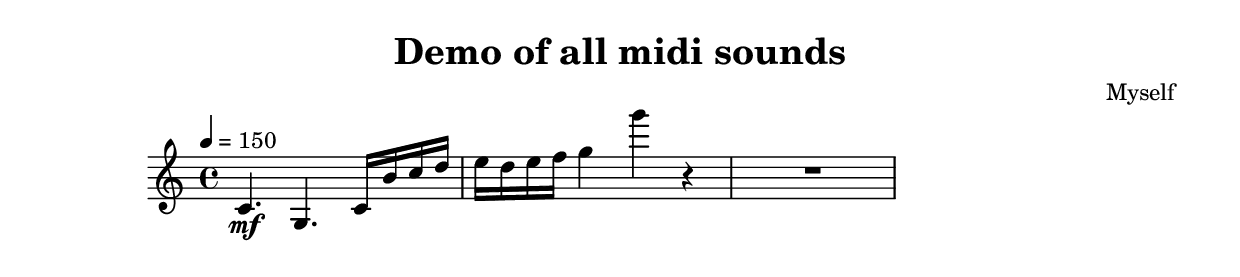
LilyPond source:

%% Do not edit this file; it is auto-generated from LSR http://lsr.dsi.unimi.it
%% This file is in the public domain.
\version "2.12.0"

\header {
  lsrtags = "midi"

  texidoc = "
Problem: How to know which @code{midiInstrument} would be best for your
composition? Solution: A LilyPond demo file.



"
  doctitle = "Demo MidiInstruments"
} % begin verbatim

\header {
  title = "Demo of all midi sounds"
  arranger = "Myself "
}

baseMelody = \relative c' {
  c4.\mf g c16 b' c d
  e16 d e f g4 g'4 r
  R1
}
melody = {
  \tempo 4 = 150
  \baseMelody
}

\score {
  \new Staff <<
    \new Voice \melody
  >>
  \layout { }
}

\score { 
  \new Staff <<
    \new Voice {
      r\mf
      \set Staff.midiInstrument = #"acoustic grand" \melody
      \set Staff.midiInstrument = #"bright acoustic" \melody
      \set Staff.midiInstrument = #"electric grand" \melody
      \set Staff.midiInstrument = #"honky-tonk" \melody
      \set Staff.midiInstrument = #"electric piano 1" \melody
      \set Staff.midiInstrument = #"electric piano 2" \melody
      \set Staff.midiInstrument = #"harpsichord" \melody
      \set Staff.midiInstrument = #"clav" \melody
      \set Staff.midiInstrument = #"celesta" \melody
      \set Staff.midiInstrument = #"glockenspiel" \melody
      \set Staff.midiInstrument = #"music box" \melody
      \set Staff.midiInstrument = #"vibraphone" \melody
      \set Staff.midiInstrument = #"marimba" \melody
      \set Staff.midiInstrument = #"xylophone" \melody
      \set Staff.midiInstrument = #"tubular bells" \melody
      \set Staff.midiInstrument = #"dulcimer" \melody
      \set Staff.midiInstrument = #"drawbar organ" \melody
      \set Staff.midiInstrument = #"percussive organ" \melody
      \set Staff.midiInstrument = #"rock organ" \melody
      \set Staff.midiInstrument = #"church organ" \melody
      \set Staff.midiInstrument = #"reed organ" \melody
      \set Staff.midiInstrument = #"accordion" \melody
      \set Staff.midiInstrument = #"harmonica" \melody
      \set Staff.midiInstrument = #"concertina" \melody
      \set Staff.midiInstrument = #"acoustic guitar (nylon)" \melody
      \set Staff.midiInstrument = #"acoustic guitar (steel)" \melody
      \set Staff.midiInstrument = #"electric guitar (jazz)" \melody
      \set Staff.midiInstrument = #"electric guitar (clean)" \melody
      \set Staff.midiInstrument = #"electric guitar (muted)" \melody
      \set Staff.midiInstrument = #"overdriven guitar" \melody
      \set Staff.midiInstrument = #"distorted guitar" \melody
      \set Staff.midiInstrument = #"acoustic bass" \melody
      \set Staff.midiInstrument = #"electric bass (finger)" \melody
      \set Staff.midiInstrument = #"electric bass (pick)" \melody
      \set Staff.midiInstrument = #"fretless bass" \melody
      \set Staff.midiInstrument = #"slap bass 1" \melody
      \set Staff.midiInstrument = #"slap bass 2" \melody
      \set Staff.midiInstrument = #"synth bass 1" \melody
      \set Staff.midiInstrument = #"synth bass 2" \melody
      \set Staff.midiInstrument = #"violin" \melody
      \set Staff.midiInstrument = #"viola" \melody
      \set Staff.midiInstrument = #"cello" \melody
      \set Staff.midiInstrument = #"contrabass" \melody
      \set Staff.midiInstrument = #"tremolo strings" \melody
      \set Staff.midiInstrument = #"pizzicato strings" \melody
      \set Staff.midiInstrument = #"orchestral strings" \melody
      \set Staff.midiInstrument = #"timpani" \melody
      \set Staff.midiInstrument = #"string ensemble 1" \melody
      \set Staff.midiInstrument = #"string ensemble 2" \melody
      \set Staff.midiInstrument = #"synthstrings 1" \melody
      \set Staff.midiInstrument = #"synthstrings 2" \melody
      \set Staff.midiInstrument = #"choir aahs" \melody
      \set Staff.midiInstrument = #"voice oohs" \melody
      \set Staff.midiInstrument = #"synth voice" \melody
      \set Staff.midiInstrument = #"orchestra hit" \melody
      \set Staff.midiInstrument = #"trumpet" \melody
      \set Staff.midiInstrument = #"trombone" \melody
      \set Staff.midiInstrument = #"tuba" \melody
      \set Staff.midiInstrument = #"muted trumpet" \melody
      \set Staff.midiInstrument = #"french horn" \melody
      \set Staff.midiInstrument = #"brass section" \melody
      \set Staff.midiInstrument = #"synthbrass 1" \melody
      \set Staff.midiInstrument = #"synthbrass 2" \melody
      \set Staff.midiInstrument = #"soprano sax" \melody
      \set Staff.midiInstrument = #"alto sax" \melody
      \set Staff.midiInstrument = #"tenor sax" \melody
      \set Staff.midiInstrument = #"baritone sax" \melody
      \set Staff.midiInstrument = #"oboe" \melody
      \set Staff.midiInstrument = #"english horn" \melody
      \set Staff.midiInstrument = #"bassoon" \melody
      \set Staff.midiInstrument = #"clarinet" \melody
      \set Staff.midiInstrument = #"piccolo" \melody
      \set Staff.midiInstrument = #"flute" \melody
      \set Staff.midiInstrument = #"recorder" \melody
      \set Staff.midiInstrument = #"pan flute" \melody
      \set Staff.midiInstrument = #"blown bottle" \melody
      \set Staff.midiInstrument = #"shakuhachi" \melody
      \set Staff.midiInstrument = #"whistle" \melody
      \set Staff.midiInstrument = #"ocarina" \melody
      \set Staff.midiInstrument = #"lead 1 (square)" \melody
      \set Staff.midiInstrument = #"lead 2 (sawtooth)" \melody
      \set Staff.midiInstrument = #"lead 3 (calliope)" \melody
      \set Staff.midiInstrument = #"lead 4 (chiff)" \melody
      \set Staff.midiInstrument = #"lead 5 (charang)" \melody
      \set Staff.midiInstrument = #"lead 6 (voice)" \melody
      \set Staff.midiInstrument = #"lead 7 (fifths)" \melody
      \set Staff.midiInstrument = #"lead 8 (bass+lead)" \melody
      \set Staff.midiInstrument = #"pad 1 (new age)" \melody
      \set Staff.midiInstrument = #"pad 2 (warm)" \melody
      \set Staff.midiInstrument = #"pad 3 (polysynth)" \melody
      \set Staff.midiInstrument = #"pad 4 (choir)" \melody
      \set Staff.midiInstrument = #"pad 5 (bowed)" \melody
      \set Staff.midiInstrument = #"pad 6 (metallic)" \melody
      \set Staff.midiInstrument = #"pad 7 (halo)" \melody
      \set Staff.midiInstrument = #"pad 8 (sweep)" \melody
      \set Staff.midiInstrument = #"fx 1 (rain)" \melody
      \set Staff.midiInstrument = #"fx 2 (soundtrack)" \melody
      \set Staff.midiInstrument = #"fx 3 (crystal)" \melody
      \set Staff.midiInstrument = #"fx 4 (atmosphere)" \melody
      \set Staff.midiInstrument = #"fx 5 (brightness)" \melody
      \set Staff.midiInstrument = #"fx 6 (goblins)" \melody
      \set Staff.midiInstrument = #"fx 7 (echoes)" \melody
      \set Staff.midiInstrument = #"fx 8 (sci-fi)" \melody
      \set Staff.midiInstrument = #"sitar" \melody
      \set Staff.midiInstrument = #"banjo" \melody
      \set Staff.midiInstrument = #"shamisen" \melody
      \set Staff.midiInstrument = #"koto" \melody
      \set Staff.midiInstrument = #"kalimba" \melody
      \set Staff.midiInstrument = #"bagpipe" \melody
      \set Staff.midiInstrument = #"fiddle" \melody
      \set Staff.midiInstrument = #"shanai" \melody
      \set Staff.midiInstrument = #"tinkle bell" \melody
      \set Staff.midiInstrument = #"agogo" \melody
      \set Staff.midiInstrument = #"steel drums" \melody
      \set Staff.midiInstrument = #"woodblock" \melody
      \set Staff.midiInstrument = #"taiko drum" \melody
      \set Staff.midiInstrument = #"melodic tom" \melody
      \set Staff.midiInstrument = #"synth drum" \melody
      \set Staff.midiInstrument = #"reverse cymbal" \melody
      \set Staff.midiInstrument = #"guitar fret noise" \melody
      \set Staff.midiInstrument = #"breath noise" \melody
      \set Staff.midiInstrument = #"seashore" \melody
      \set Staff.midiInstrument = #"bird tweet" \melody
      \set Staff.midiInstrument = #"telephone ring" \melody
      \set Staff.midiInstrument = #"helicopter" \melody
      \set Staff.midiInstrument = #"applause" \melody
      \set Staff.midiInstrument = #"gunshot" \melody
    }
  >>
  \midi { }
}
